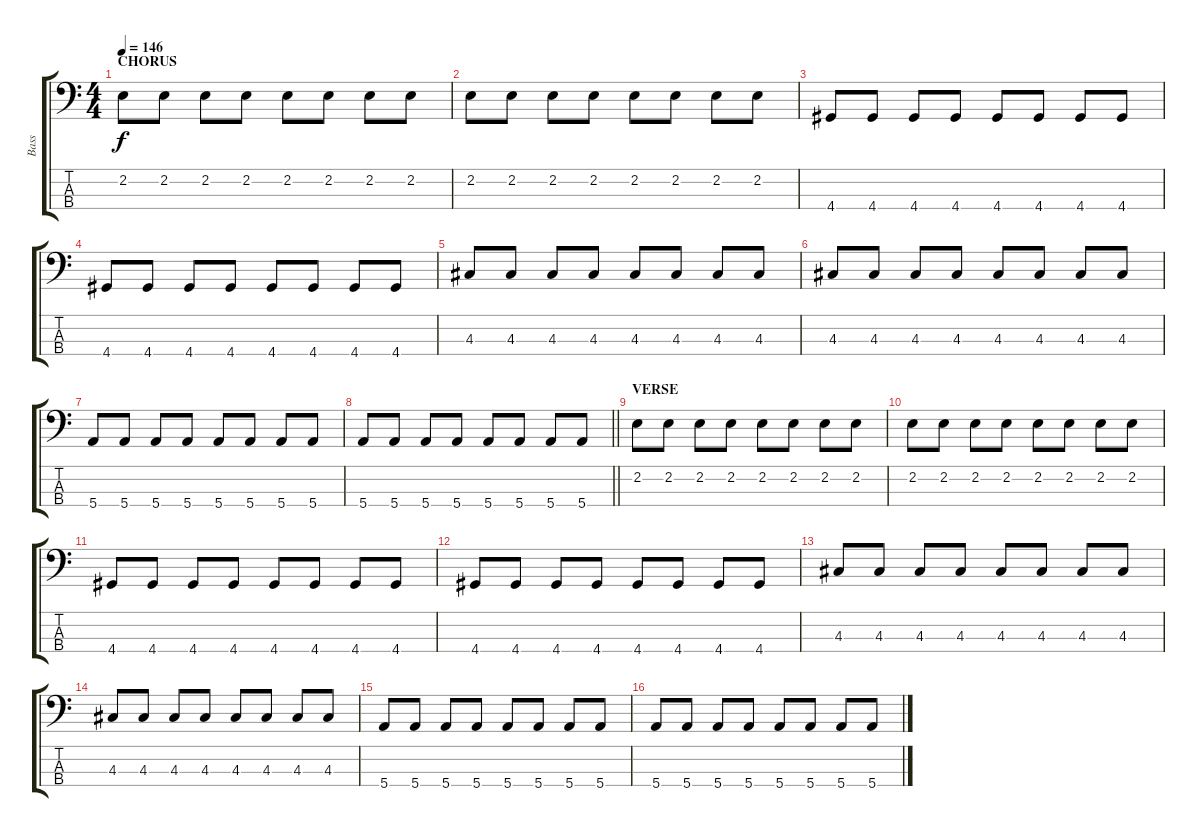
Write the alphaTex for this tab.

\track ("Bass" "Bass") {instrument electricbassfinger}
\staff {score tabs}
\tuning (G2 D2 A1 E1) {hide}
\ts (4 4)
\section ("" "CHORUS")
\tempo 146
\clef f4
\ks c
2.2.8{dy f} 2.2.8 2.2.8 2.2.8 2.2.8 2.2.8 2.2.8 2.2.8 |
2.2.8 2.2.8 2.2.8 2.2.8 2.2.8 2.2.8 2.2.8 2.2.8 |
4.4.8 4.4.8 4.4.8 4.4.8 4.4.8 4.4.8 4.4.8 4.4.8 |
4.4.8 4.4.8 4.4.8 4.4.8 4.4.8 4.4.8 4.4.8 4.4.8 |
4.3.8 4.3.8 4.3.8 4.3.8 4.3.8 4.3.8 4.3.8 4.3.8 |
4.3.8 4.3.8 4.3.8 4.3.8 4.3.8 4.3.8 4.3.8 4.3.8 |
5.4.8 5.4.8 5.4.8 5.4.8 5.4.8 5.4.8 5.4.8 5.4.8 |
\barLineRight lightlight
5.4.8 5.4.8 5.4.8 5.4.8 5.4.8 5.4.8 5.4.8 5.4.8 |
\section ("" "VERSE")
2.2.8 2.2.8 2.2.8 2.2.8 2.2.8 2.2.8 2.2.8 2.2.8 |
2.2.8 2.2.8 2.2.8 2.2.8 2.2.8 2.2.8 2.2.8 2.2.8 |
4.4.8 4.4.8 4.4.8 4.4.8 4.4.8 4.4.8 4.4.8 4.4.8 |
4.4.8 4.4.8 4.4.8 4.4.8 4.4.8 4.4.8 4.4.8 4.4.8 |
4.3.8 4.3.8 4.3.8 4.3.8 4.3.8 4.3.8 4.3.8 4.3.8 |
4.3.8 4.3.8 4.3.8 4.3.8 4.3.8 4.3.8 4.3.8 4.3.8 |
5.4.8 5.4.8 5.4.8 5.4.8 5.4.8 5.4.8 5.4.8 5.4.8 |
5.4.8 5.4.8 5.4.8 5.4.8 5.4.8 5.4.8 5.4.8 5.4.8
